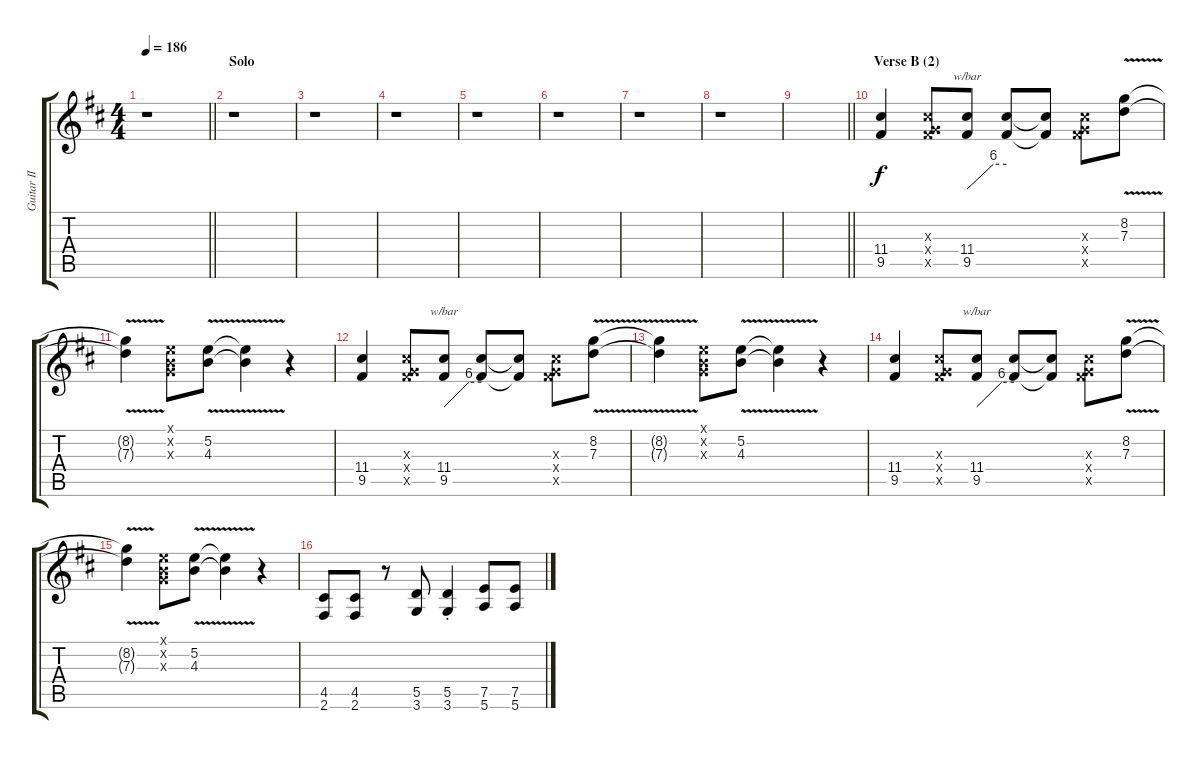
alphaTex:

\track ("Guitar II (Aiji)" "Guitar II ") {instrument distortionguitar}
\staff {score tabs}
\tuning (E4 B3 G3 D3 A2 E2) {hide}
\ts (4 4)
\tempo 186
\clef g2
\barLineRight lightlight
\ks d
r.1{dy f} |
\section ("" "Solo")
r.1 |
r.1 |
r.1 |
r.1 |
r.1 |
r.1 |
r.1 |
\barLineRight lightlight
|
\section ("" "Verse B (2)")
(11.4 9.5).4 (0.3{x} 11.4{x} 9.5{x}).8 (11.4 9.5).8{tbe (custom default 0 0 40 24 60 24)} (11.4{t} 9.5{t}).8 (11.4{t} 9.5{t}).8 (0.3{x} 11.4{x} 9.5{x}).8 (8.2 7.3{v}).8 |
(8.2{t} 7.3{t}).4 (0.1{x} 0.2{x} 0.3{x}).8 (5.2 4.3{v}).8 (5.2{t} 4.3{t}).4 r.4 |
(11.4 9.5).4 (0.3{x} 11.4{x} 9.5{x}).8 (11.4 9.5).8{tbe (custom default 0 0 40 24 60 24)} (11.4{t} 9.5{t}).8 (11.4{t} 9.5{t}).8 (0.3{x} 11.4{x} 9.5{x}).8 (8.2 7.3{v}).8 |
(8.2{t} 7.3{t}).4 (0.1{x} 0.2{x} 0.3{x}).8 (5.2{v} 4.3).8 (5.2{t} 4.3{t}).4 r.4 |
(11.4 9.5).4 (0.3{x} 11.4{x} 9.5{x}).8 (11.4 9.5).8{tbe (custom default 0 0 40 24 60 24)} (11.4{t} 9.5{t}).8 (11.4{t} 9.5{t}).8 (0.3{x} 11.4{x} 9.5{x}).8 (8.2 7.3{v}).8 |
(8.2{t} 7.3{t}).4 (0.1{x} 0.2{x} 0.3{x}).8 (5.2 4.3{v}).8 (5.2{t} 4.3{t}).4 r.4 |
(4.5 2.6).8 (4.5 2.6).8 r.8 (5.5 3.6).8 (5.5{st} 3.6{st}).4 (7.5 5.6).8 (7.5 5.6).8
